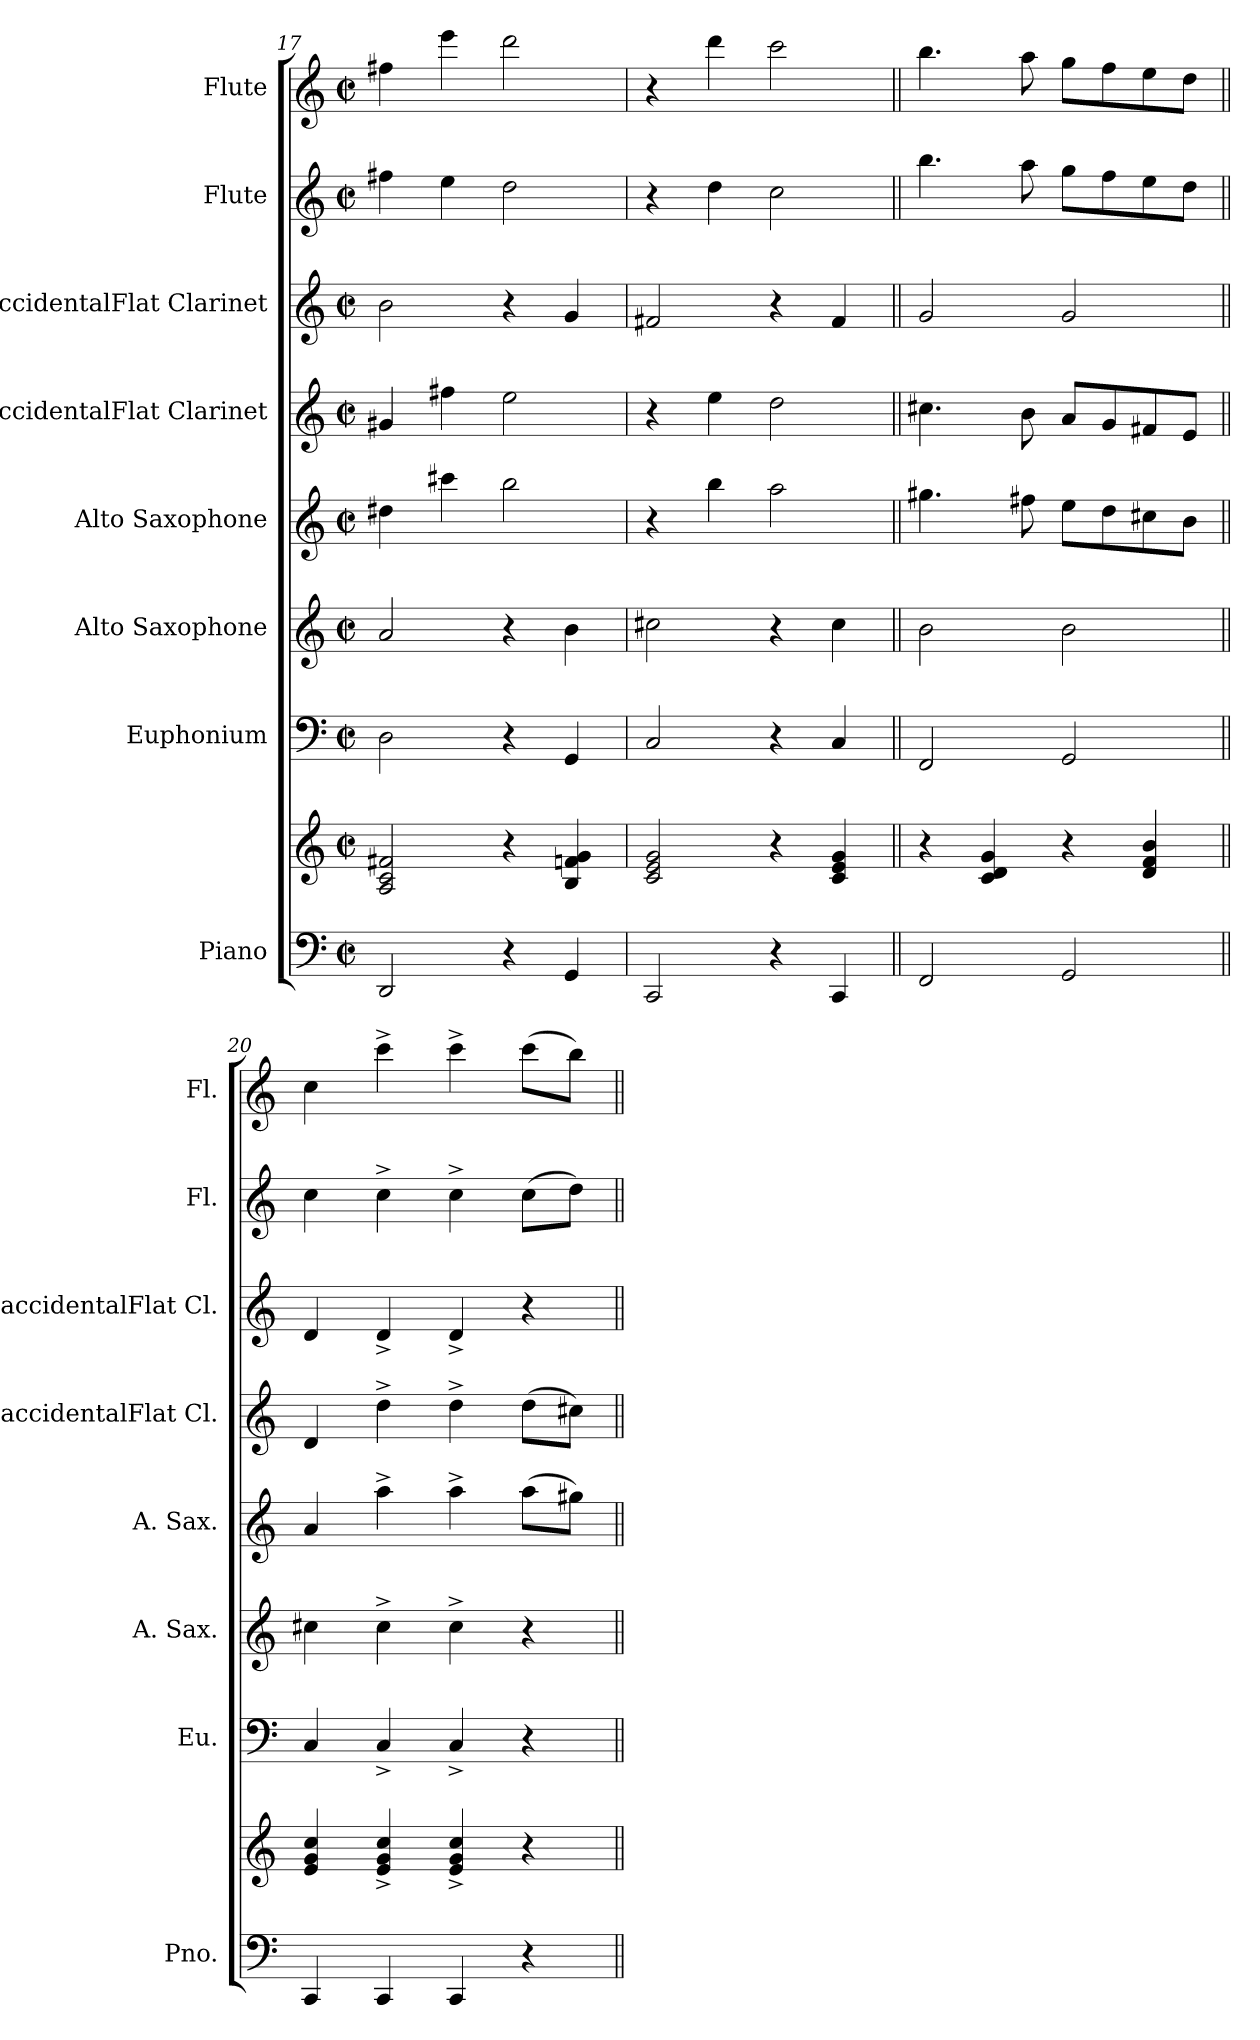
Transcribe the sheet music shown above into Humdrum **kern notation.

**kern	**kern	**kern	**kern	**kern	**kern	**kern	**kern	**kern
*part8	*part8	*part7	*part6	*part5	*part4	*part3	*part2	*part1
*staff9	*staff8	*staff7	*staff6	*staff5	*staff4	*staff3	*staff2	*staff1
*I"Piano	*	*I"Euphonium	*I"Alto Saxophone	*I"Alto Saxophone	*I"BaccidentalFlat Clarinet	*I"BaccidentalFlat Clarinet	*I"Flute	*I"Flute
*I'Pno.	*	*I'Eu.	*I'A. Sax.	*I'A. Sax.	*I'BaccidentalFlat Cl.	*I'BaccidentalFlat Cl.	*I'Fl.	*I'Fl.
*clefF4	*clefG2	*clefF4	*clefG2	*clefG2	*clefG2	*clefG2	*clefG2	*clefG2
*	*	*	*ITrd5c9	*ITrd5c9	*ITrd1c2	*ITrd1c2	*	*
*k[]	*k[]	*k[]	*k[b-e-a-]	*k[b-e-a-]	*k[b-e-]	*k[b-e-]	*k[]	*k[]
*M4/4	*M4/4	*M4/4	*M4/4	*M4/4	*M4/4	*M4/4	*M4/4	*M4/4
*met(c|)	*met(c|)	*met(c|)	*met(c|)	*met(c|)	*met(c|)	*met(c|)	*met(c|)	*met(c|)
=17	=17	=17	=17	=17	=17	=17	=17	=17
2DD/	2A/ 2c/ 2f#X/	2D\	2c/	4f#X\	4f#X/	2a\	4ff#X\	4ff#X\
.	.	.	.	4een\	4een\	.	4ee\	4eee\
4r	4r	4r	4r	2dd\	2dd\	4r	2dd\	2ddd\
4GG/	4B/ 4fn/ 4g/	4GG/	4d\	.	.	4f/	.	.
=18	=18	=18	=18	=18	=18	=18	=18	=18
2CC/	2c/ 2e/ 2g/	2C/	2en\	4r	4r	2en/	4r	4r
.	.	.	.	4dd\	4dd\	.	4dd\	4ddd\
4r	4r	4r	4r	2cc\	2cc\	4r	2cc\	2ccc\
4CC/	4c/ 4e/ 4g/	4C/	4e\	.	.	4e/	.	.
=19||	=19||	=19||	=19||	=19||	=19||	=19||	=19||	=19||
2FF/	4r	2FF/	2d\	4.bn\	4.bn\	2f/	4.bb\	4.bb\
.	4c/ 4d/ 4g/	.	.	.	.	.	.	.
.	.	.	.	8an\	8a\	.	8aa\	8aa\
2GG/	4r	2GG/	2d\	8g\L	8g/L	2f/	8gg\L	8gg\L
.	.	.	.	8f\	8f/	.	8ff\	8ff\
.	4d/ 4f/ 4b/	.	.	8en\	8en/	.	8ee\	8ee\
.	.	.	.	8d\J	8d/J	.	8dd\J	8dd\J
!!LO:PB:g=z
=20||	=20||	=20||	=20||	=20||	=20||	=20||	=20||	=20||
4CC/	4e/ 4g/ 4cc/	4C/	4en\	4c/	4c/	4c/	4cc\	4cc\
4CC/	4e/^ 4g/^ 4cc/^	4C^/	4e^\	4cc^\	4cc^\	4c^/	4cc^\	4ccc^\
4CC/	4e/^ 4g/^ 4cc/^	4C^/	4e^\	4cc^\	4cc^\	4c^/	4cc^\	4ccc^\
4r	4r	4r	4r	(>8cc\L	(>8cc\L	4r	(>8cc\L	(>8ccc\L
.	.	.	.	8bn\J)	8bn\J)	.	8dd\J)	8bb\J)
=||	=||	=||	=||	=||	=||	=||	=||	=||
*-	*-	*-	*-	*-	*-	*-	*-	*-
